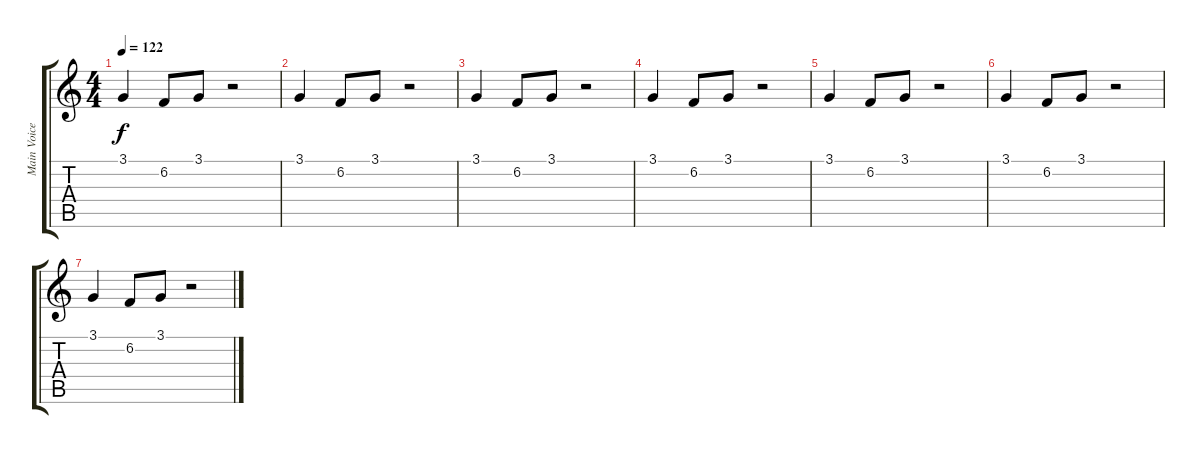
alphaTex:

\track ("Main Voice" "Main Voice") {instrument pad4choir}
\staff {score tabs}
\tuning (E4 B3 G3 D3 A2 E2) {hide}
\ts (4 4)
\tempo 122
\clef g2
\ks c
3.1.4{dy f} 6.2.8 3.1.8 r.2 |
3.1.4 6.2.8 3.1.8 r.2 |
3.1.4 6.2.8 3.1.8 r.2 |
3.1.4 6.2.8 3.1.8 r.2 |
3.1.4 6.2.8 3.1.8 r.2 |
3.1.4 6.2.8 3.1.8 r.2 |
3.1.4 6.2.8 3.1.8 r.2
